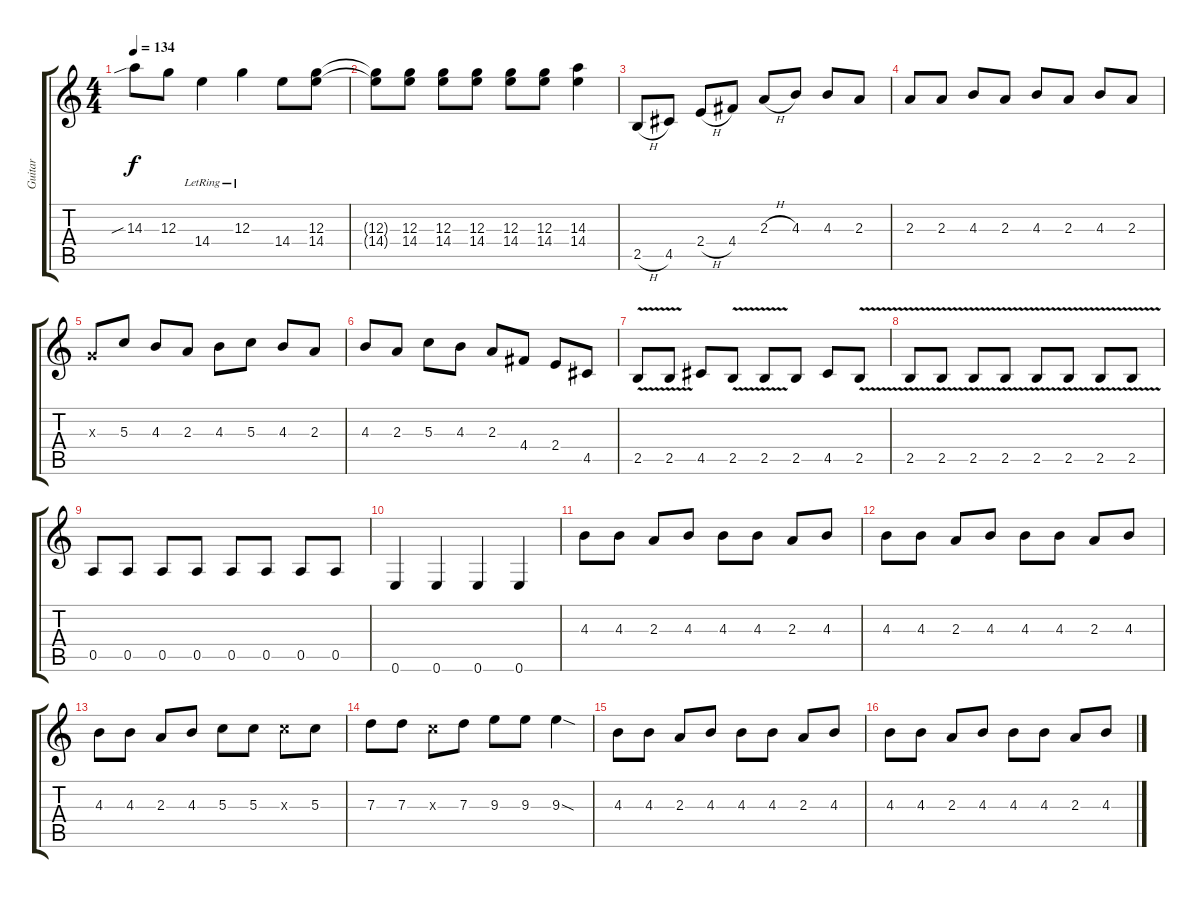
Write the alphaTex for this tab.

\track ("Guitar" "Guitar") {instrument overdrivenguitar}
\staff {score tabs}
\tuning (E4 B3 G3 D3 A2 E2) {hide}
\ts (4 4)
\tempo 134
\clef g2
\ks c
14.3{sib}.8{dy f} 12.3.8 14.4{lr}.4 12.3{lr}.4 14.4.8 (12.3 14.4).8 |
(12.3{t} 14.4{t}).8 (12.3 14.4).8 (12.3 14.4).8 (12.3 14.4).8 (12.3 14.4).8 (12.3 14.4).8 (14.3 14.4).4 |
2.5{h}.8 4.5.8 2.4{h}.8 4.4.8 2.3{h}.8 4.3.8 4.3.8 2.3.8 |
2.3.8 2.3.8 4.3.8 2.3.8 4.3.8 2.3.8 4.3.8 2.3.8 |
0.3{x}.8 5.3.8 4.3.8 2.3.8 4.3.8 5.3.8 4.3.8 2.3.8 |
4.3.8 2.3.8 5.3.8 4.3.8 2.3.8 4.4.8 2.4.8 4.5.8 |
2.5{v}.8 2.5{v}.8 4.5.8 2.5{v}.8 2.5{v}.8 2.5.8 4.5.8 2.5{v}.8 |
2.5{v}.8 2.5{v}.8 2.5{v}.8 2.5{v}.8 2.5{v}.8 2.5{v}.8 2.5{v}.8 2.5{v}.8 |
0.5.8 0.5.8 0.5.8 0.5.8 0.5.8 0.5.8 0.5.8 0.5.8 |
0.6.4 0.6.4 0.6.4 0.6.4 |
4.3.8 4.3.8 2.3.8 4.3.8 4.3.8 4.3.8 2.3.8 4.3.8 |
4.3.8 4.3.8 2.3.8 4.3.8 4.3.8 4.3.8 2.3.8 4.3.8 |
4.3.8 4.3.8 2.3.8 4.3.8 5.3.8 5.3.8 5.3{x}.8 5.3.8 |
7.3.8 7.3.8 5.3{x}.8 7.3.8 9.3.8 9.3.8 9.3{sod}.4 |
4.3.8 4.3.8 2.3.8 4.3.8 4.3.8 4.3.8 2.3.8 4.3.8 |
4.3.8 4.3.8 2.3.8 4.3.8 4.3.8 4.3.8 2.3.8 4.3.8
